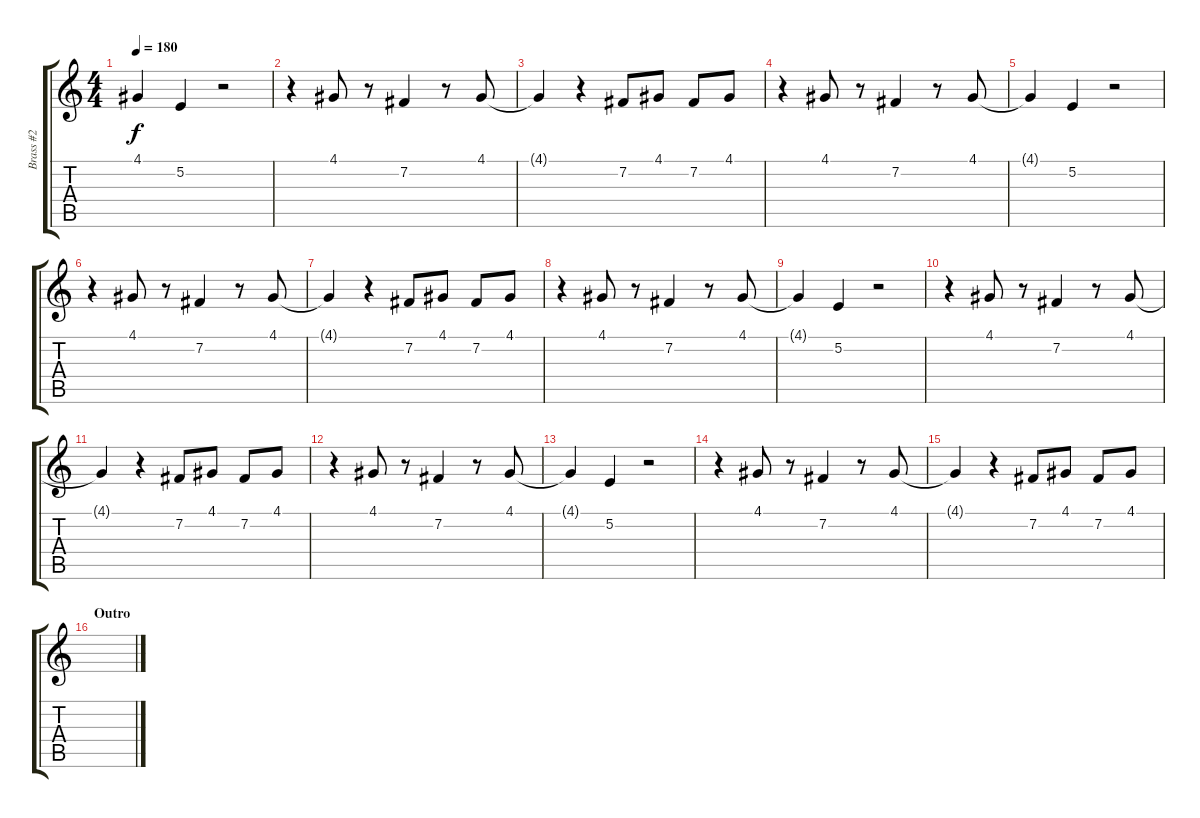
\track ("Brass #2" "Brass #2") {instrument trombone}
\staff {score tabs}
\tuning (E4 B3 G3 D3 A2 E2) {hide}
\ts (4 4)
\tempo 180
\clef g2
\ks c
4.1{t}.4{dy f} 5.2.4 r.2 |
r.4 4.1.8 r.8 7.2.4 r.8 4.1.8 |
4.1{t}.4 r.4 7.2.8 4.1.8 7.2.8 4.1.8 |
r.4 4.1.8 r.8 7.2.4 r.8 4.1.8 |
4.1{t}.4 5.2.4 r.2 |
r.4 4.1.8 r.8 7.2.4 r.8 4.1.8 |
4.1{t}.4 r.4 7.2.8 4.1.8 7.2.8 4.1.8 |
r.4{volume 13 instrument trumpet} 4.1.8 r.8 7.2.4 r.8 4.1.8 |
4.1{t}.4 5.2.4 r.2 |
r.4 4.1.8 r.8 7.2.4 r.8 4.1.8 |
4.1{t}.4 r.4 7.2.8 4.1.8 7.2.8 4.1.8 |
r.4 4.1.8 r.8 7.2.4 r.8 4.1.8 |
4.1{t}.4 5.2.4 r.2 |
r.4 4.1.8 r.8 7.2.4 r.8 4.1.8 |
4.1{t}.4 r.4 7.2.8 4.1.8 7.2.8 4.1.8 |
\section ("" "Outro")
